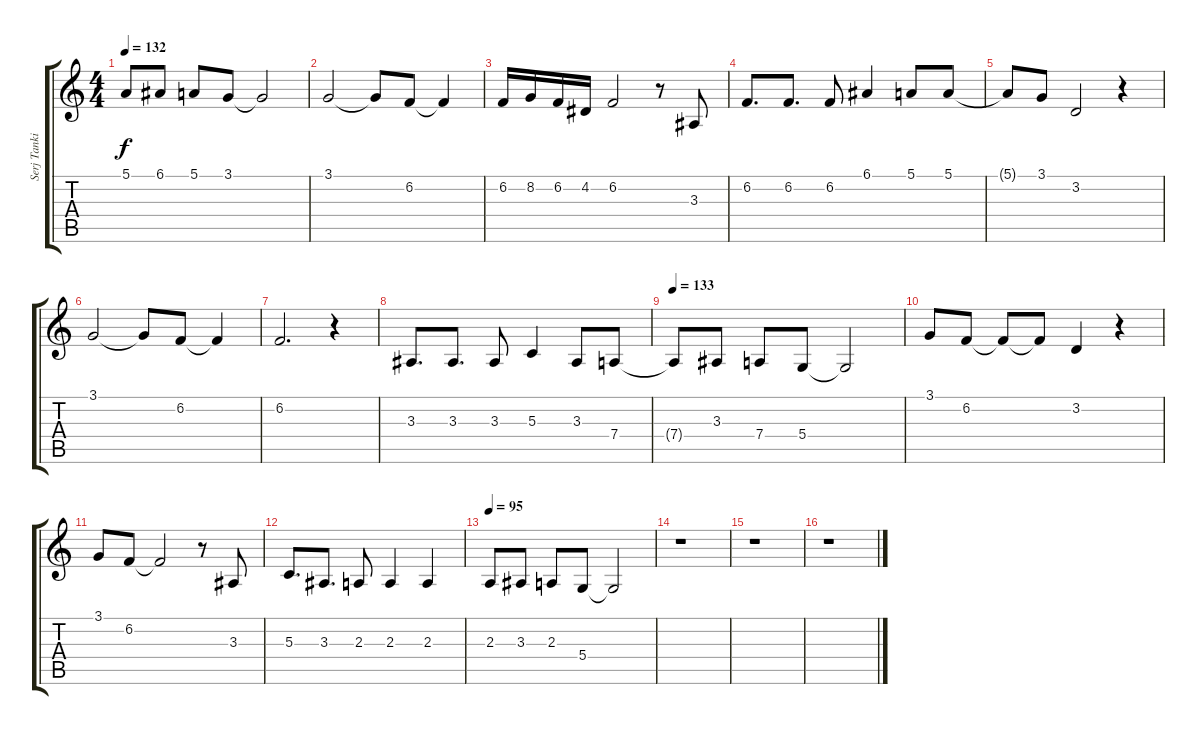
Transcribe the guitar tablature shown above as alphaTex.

\track ("Serj Tankian - Vocals" "Serj Tanki") {instrument oboe}
\staff {score tabs}
\tuning (E4 B3 G3 D3 A2 E2) {hide}
\ts (4 4)
\tempo 132
\clef g2
\ks c
5.1{t}.8{dy f} 6.1.8 5.1.8 3.1.8 3.1{t}.2 |
3.1.2 3.1{t}.8 6.2.8 6.2{t}.4 |
6.2.16 8.2.16 6.2.16 4.2.16 6.2.2 r.8 3.3.8 |
6.2.8{d} 6.2.8{d} 6.2.8 6.1.4 5.1.8 5.1.8 |
5.1{t}.8 3.1.8 3.2.2 r.4 |
3.1.2 3.1{t}.8 6.2.8 6.2{t}.4 |
6.2.2{d} r.4 |
3.3.8{d} 3.3.8{d} 3.3.8 5.3.4 3.3.8 7.4.8 |
\tempo 133
7.4{t}.8 3.3.8 7.4.8 5.4.8 5.4{t}.2 |
3.1.8 6.2.8 6.2{t}.8 6.2{t}.8 3.2.4 r.4 |
3.1.8 6.2.8 6.2{t}.2 r.8 3.3.8 |
5.3.8{d} 3.3.8{d} 2.3.8 2.3.4 2.3.4 |
\tempo 95
2.3.8 3.3.8 2.3.8 5.4.8 5.4{t}.2 |
r.1 |
r.1 |
r.1
